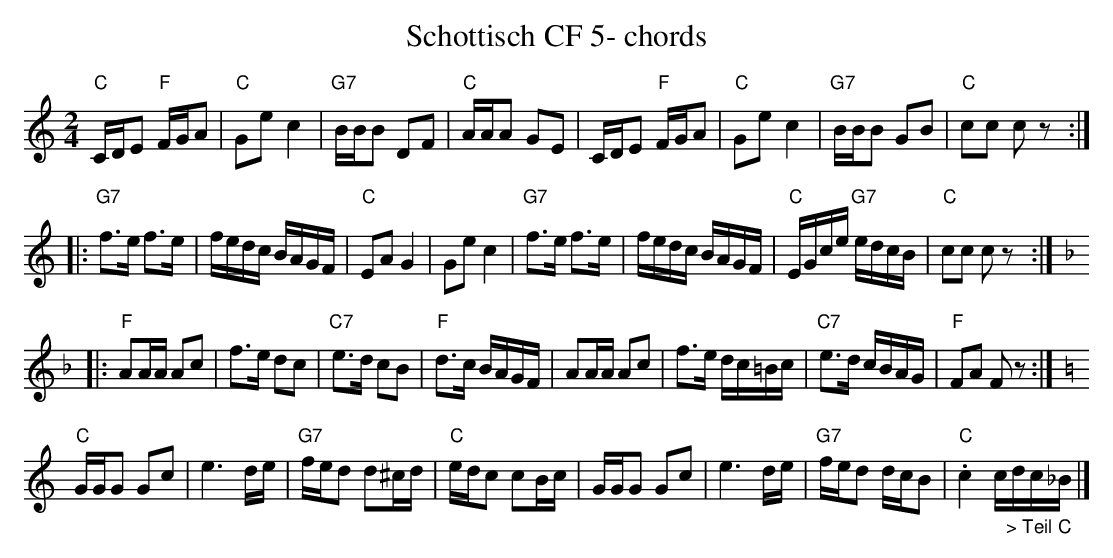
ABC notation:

X:1
T:Schottisch CF 5- chords
M:2/4
L:1/16
K:Cmaj%%MIDI gchordon
"C"CDE2 "F"FGA2 | "C"G2e2 c4 | "G7"BBB2 D2F2 | "C"AAA2 G2E2 |\
CDE2 "F"FGA2 | "C"G2e2 c4 | "G7"BBB2 G2B2 | "C"c2c2 c2 z2 ::
"G7"f3e f3e | fedc BAGF | "C"E2A2 G4 | G2e2c4 |\
"G7"f3e f3e | fedc BAGF | "C"EGce "G7"edcB | "C"c2c2 c2z2 :: [K:Fmaj]
"F"A2AA A2c2 | f3e d2c2 | "C7"e3d c2B2 | "F"d3c BAGF |\
A2AA A2c2 | f3e dc=Bc | "C7"e3d cBAG | "F"F2A2 F2z2 :| [K:Cmaj]
"C"GGG2 G2c2 | e6 de | "G7"fed2 d2^cd | "C"edc2 c2Bc |\
GGG2 G2c2 | e6 de | "G7"fed2 dcB2 | "C".c4 c"_> Teil C"dc_B |]
